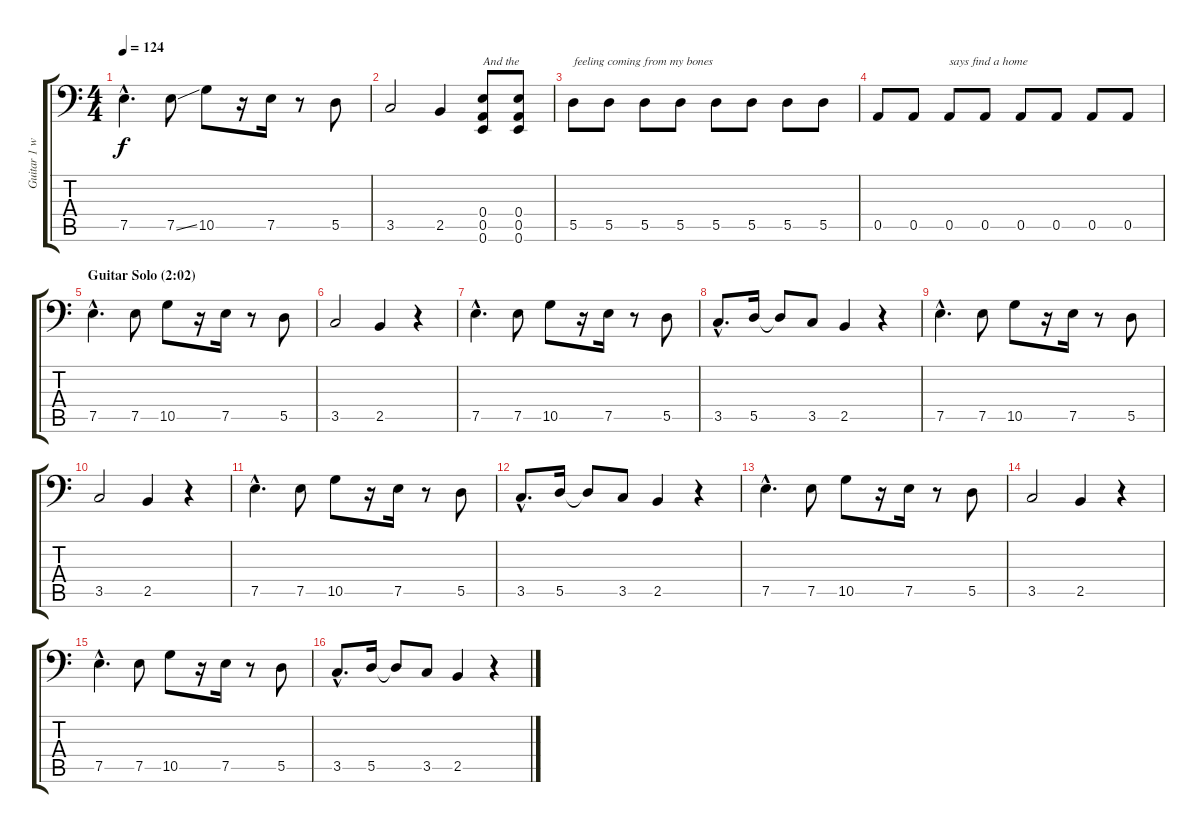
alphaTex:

\track ("Guitar 1 w/ sub-octave (1 octave lower)" "Guitar 1 w") {instrument electricguitarmuted}
\staff {score tabs}
\tuning (E3 Db3 A2 E2 A1 E1) {hide}
\ts (4 4)
\tempo 124
\clef f4
\ks c
7.5{hac}.4{d dy f} 7.5{ss}.8 10.5.8 r.16 7.5.16 r.8 5.5.8 |
3.5.2 2.5.4 (0.4 0.5 0.6).8{txt "And the"} (0.4 0.5 0.6).8 |
5.5.8{txt "feeling coming from my bones"} 5.5.8 5.5.8 5.5.8 5.5.8 5.5.8 5.5.8 5.5.8 |
0.5.8 0.5.8 0.5.8{txt "says find a home"} 0.5.8 0.5.8 0.5.8 0.5.8 0.5.8 |
\section ("" "Guitar Solo (2:02)")
7.5{hac}.4{d} 7.5.8 10.5.8 r.16 7.5.16 r.8 5.5.8 |
3.5.2 2.5.4 r.4 |
7.5{hac}.4{d} 7.5.8 10.5.8 r.16 7.5.16 r.8 5.5.8 |
3.5{hac}.8{d} 5.5.16 5.5{t}.8 3.5.8 2.5.4 r.4 |
7.5{hac}.4{d} 7.5.8 10.5.8 r.16 7.5.16 r.8 5.5.8 |
3.5.2 2.5.4 r.4 |
7.5{hac}.4{d} 7.5.8 10.5.8 r.16 7.5.16 r.8 5.5.8 |
3.5{hac}.8{d} 5.5.16 5.5{t}.8 3.5.8 2.5.4 r.4 |
7.5{hac}.4{d} 7.5.8 10.5.8 r.16 7.5.16 r.8 5.5.8 |
3.5.2 2.5.4 r.4 |
7.5{hac}.4{d} 7.5.8 10.5.8 r.16 7.5.16 r.8 5.5.8 |
3.5{hac}.8{d} 5.5.16 5.5{t}.8 3.5.8 2.5.4 r.4
